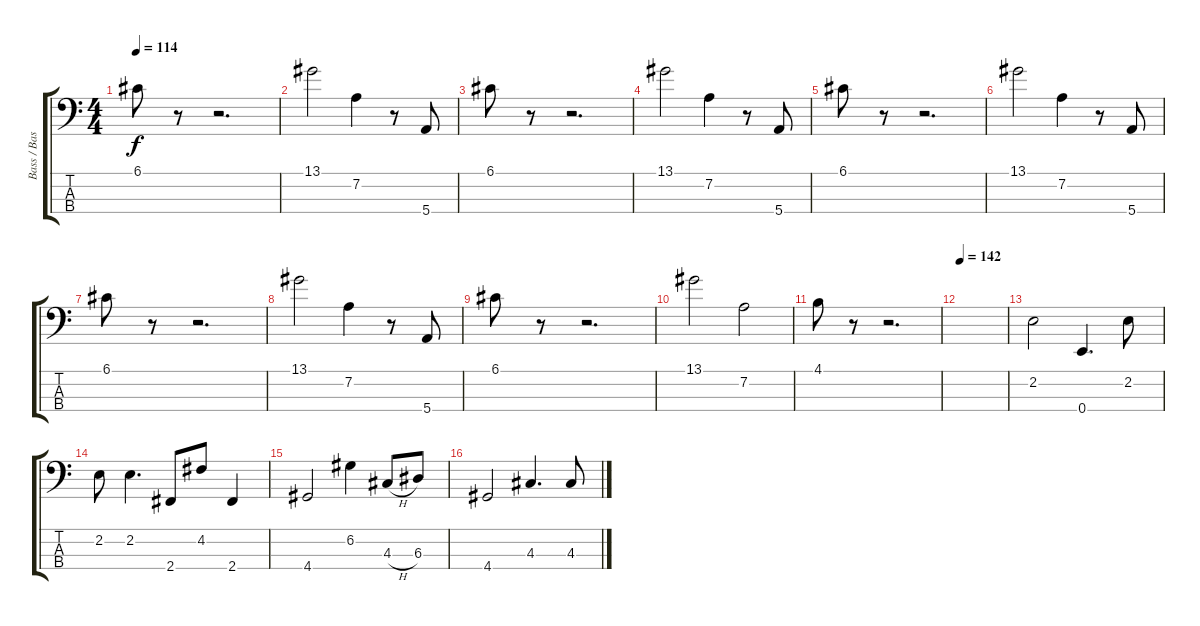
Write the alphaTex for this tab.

\track ("Bass / Bass pedal (Rutherford)" "Bass / Bas") {instrument electricbassfinger}
\staff {score tabs}
\tuning (G2 D2 A1 E1) {hide}
\ts (4 4)
\tempo 114
\clef f4
\ks c
6.1.8{dy f} r.8 r.2{d} |
13.1.2 7.2.4 r.8 5.4.8 |
6.1.8 r.8 r.2{d} |
13.1.2 7.2.4 r.8 5.4.8 |
6.1.8 r.8 r.2{d} |
13.1.2 7.2.4 r.8 5.4.8 |
6.1.8 r.8 r.2{d} |
13.1.2 7.2.4 r.8 5.4.8 |
6.1.8 r.8 r.2{d} |
13.1.2 7.2.2 |
4.1.8{volume 5} r.8 r.2{d} |
\tempo 142
|
2.2.2 0.4.4{d} 2.2.8 |
2.2.8 2.2.4{d} 2.4.8 4.2.8 2.4.4 |
4.4.2 6.2.4 4.3{h}.8 6.3.8 |
4.4.2 4.3.4{d} 4.3.8
